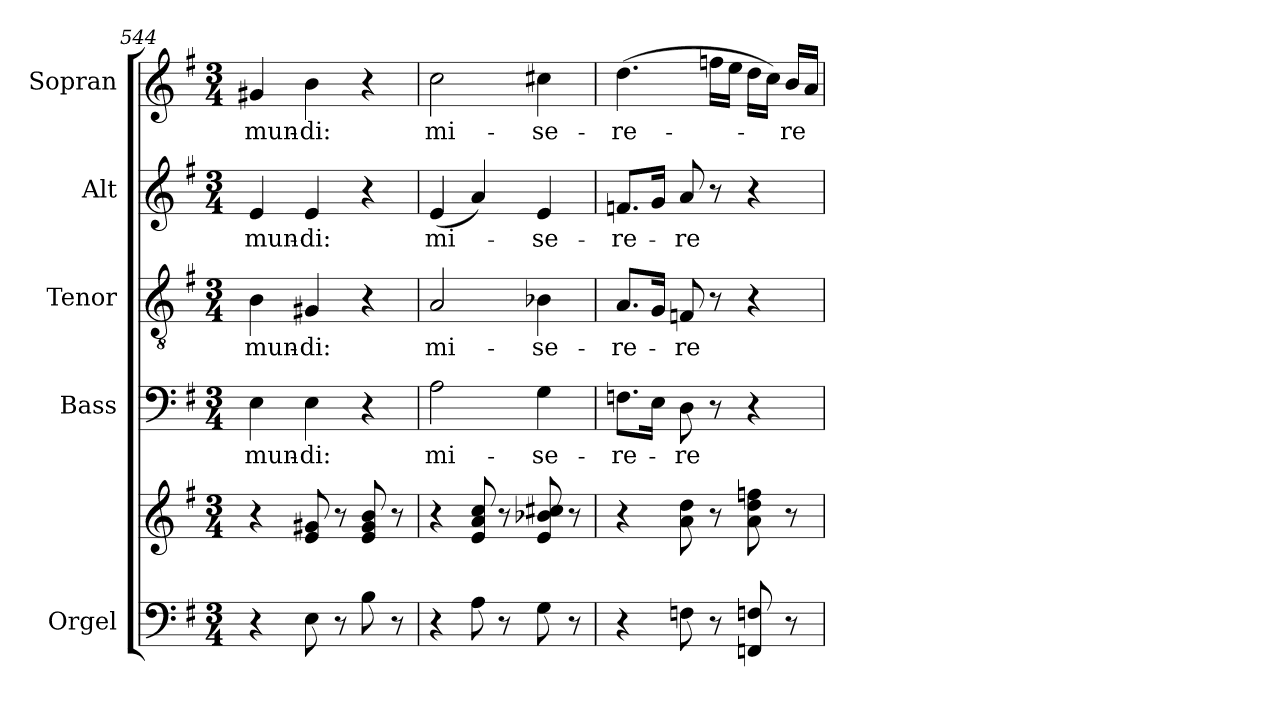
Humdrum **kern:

**kern	**kern	**kern	**text	**kern	**text	**kern	**text	**kern	**text
*part5	*part5	*part4	*part4	*part3	*part3	*part2	*part2	*part1	*part1
*staff6	*staff5	*staff4	*staff4	*staff3	*staff3	*staff2	*staff2	*staff1	*staff1
*I"Orgel	*	*I"Bass	*	*I"Tenor	*	*I"Alt	*	*I"Sopran	*
*I'Org.	*	*I'B.	*	*I'T.	*	*I'A.	*	*I'S.	*
*clefF4	*clefG2	*clefF4	*	*clefGv2	*	*clefG2	*	*clefG2	*
*k[f#]	*k[f#]	*k[f#]	*	*k[f#]	*	*k[f#]	*	*k[f#]	*
*G:	*G:	*G:	*	*G:	*	*G:	*	*G:	*
*M3/4	*M3/4	*M3/4	*	*M3/4	*	*M3/4	*	*M3/4	*
=544	=544	=544	=544	=544	=544	=544	=544	=544	=544
!	!	!	!LO:LY:b	!	!LO:LY:b	!	!LO:LY:b	!	!LO:LY:b
4r	4r	4E\	mun-	4B\	mun-	4e/	mun-	4g#X/	mun-
!	!	!	!LO:LY:b	!	!LO:LY:b	!	!LO:LY:b	!	!LO:LY:b
8E\	8e/ 8g#X/	4E\	-di:	4G#X/	-di:	4e/	-di:	4b\	-di:
8r	8r	.	.	.	.	.	.	.	.
8B\	8e/ 8g#/ 8b/	4r	.	4r	.	4r	.	4r	.
8r	8r	.	.	.	.	.	.	.	.
=545	=545	=545	=545	=545	=545	=545	=545	=545	=545
!	!	!	!LO:LY:b	!	!LO:LY:b	!	!LO:LY:b	!	!LO:LY:b
4r	4r	2A\	mi-	2A/	mi-	(<4e/	mi-	2cc\	mi-
8A\	8e/ 8a/ 8cc/	.	.	.	.	4a/)	.	.	.
8r	8r	.	.	.	.	.	.	.	.
!	!	!	!LO:LY:b	!	!LO:LY:b	!	!LO:LY:b	!	!LO:LY:b
8G\	8e/ 8b-X/ 8cc#X/	4G\	-se-	4B-X\	-se-	4e/	-se-	4cc#X\	-se-
8r	8r	.	.	.	.	.	.	.	.
=546	=546	=546	=546	=546	=546	=546	=546	=546	=546
!	!	!	!LO:LY:b	!	!LO:LY:b	!	!LO:LY:b	!	!LO:LY:b
4r	4r	8.Fn\L	-re-	8.A/L	-re-	8.fn/L	-re-	(>4.dd\	-re-
.	.	16E\Jk	.	16G/Jk	.	16g/Jk	.	.	.
!	!	!	!LO:LY:b	!	!LO:LY:b	!	!LO:LY:b	!	!
8Fn\	8a\ 8dd\	8D\	-re	8Fn/	-re	8a/	-re	.	.
8r	8r	8r	.	8r	.	8r	.	16ffn\LL	.
.	.	.	.	.	.	.	.	16ee\JJ	.
8FFn/ 8Fn/	8a\ 8dd\ 8ffn\	4r	.	4r	.	4r	.	16dd\LL	.
.	.	.	.	.	.	.	.	16cc\JJ)	.
!	!	!	!	!	!	!	!	!	!LO:LY:b
8r	8r	.	.	.	.	.	.	16b/LL	-re
.	.	.	.	.	.	.	.	16a/JJ	.
=	=	=	=	=	=	=	=	=	=
*-	*-	*-	*-	*-	*-	*-	*-	*-	*-
